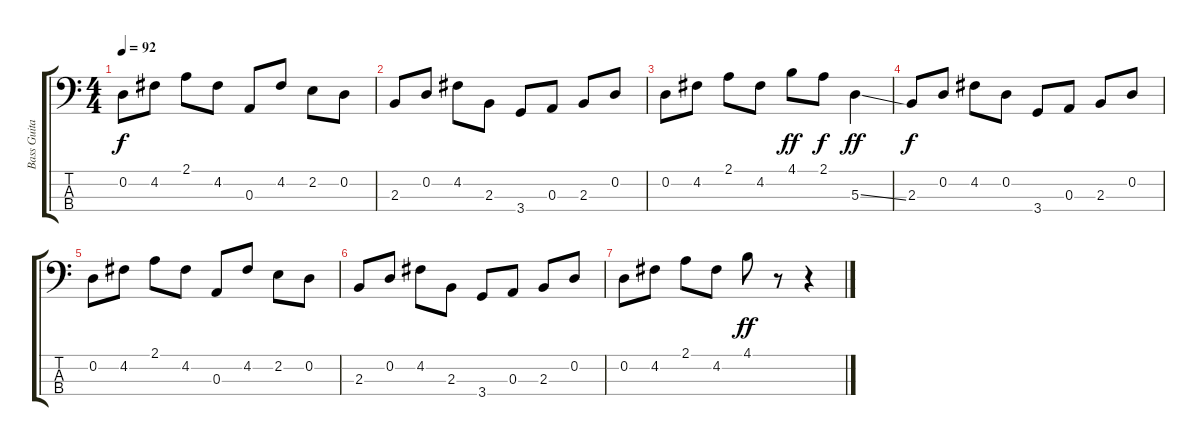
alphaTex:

\track ("Bass Guitar" "Bass Guita") {instrument electricbassfinger}
\staff {score tabs}
\tuning (G2 D2 A1 E1) {hide}
\ts (4 4)
\tempo 92
\clef f4
\ks c
0.2.8{dy f} 4.2.8 2.1.8 4.2.8 0.3.8 4.2.8 2.2.8 0.2.8 |
2.3.8 0.2.8 4.2.8 2.3.8 3.4.8 0.3.8 2.3.8 0.2.8 |
0.2.8 4.2.8 2.1.8 4.2.8 4.1.8{dy ff} 2.1.8{dy f} 5.3{ss}.4{dy ff} |
2.3.8{dy f} 0.2.8 4.2.8 0.2.8 3.4.8 0.3.8 2.3.8 0.2.8 |
0.2.8 4.2.8 2.1.8 4.2.8 0.3.8 4.2.8 2.2.8 0.2.8 |
2.3.8 0.2.8 4.2.8 2.3.8 3.4.8 0.3.8 2.3.8 0.2.8 |
0.2.8 4.2.8 2.1.8 4.2.8 4.1.8{dy ff} r.8 r.4
